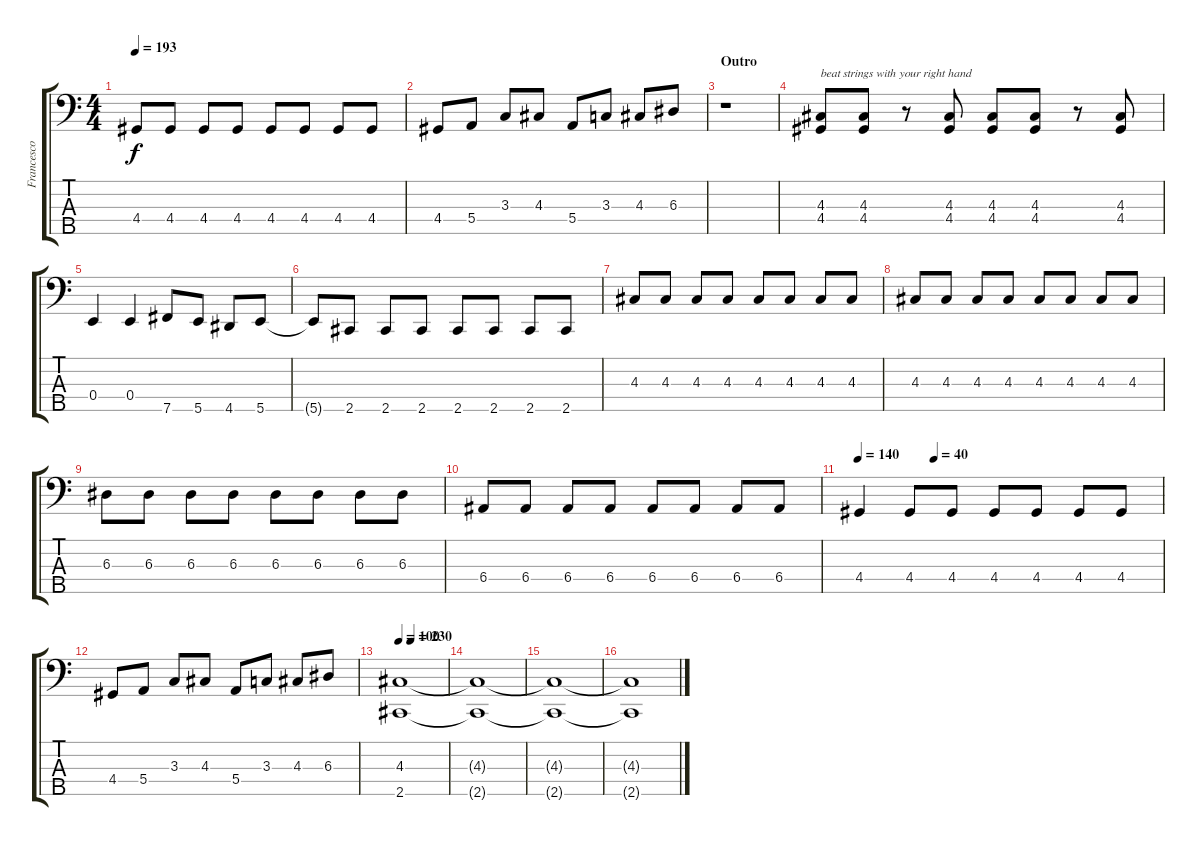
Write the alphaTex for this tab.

\track ("Francesco Bucci" "Francesco ") {instrument electricbassfinger}
\staff {score tabs}
\tuning (G2 D2 A1 E1 B0) {hide}
\ts (4 4)
\tempo 193
\clef f4
\ks c
4.4.8{dy f} 4.4.8 4.4.8 4.4.8 4.4.8 4.4.8 4.4.8 4.4.8 |
4.4.8 5.4.8 3.3.8 4.3.8 5.4.8 3.3.8 4.3.8 6.3.8 |
\section ("" "Outro")
r.1 |
(4.3 4.4).8{txt "beat strings with your right hand"} (4.3 4.4).8 r.8 (4.3 4.4).8 (4.3 4.4).8 (4.3 4.4).8 r.8 (4.3 4.4).8 |
0.4.4 0.4.4 7.5.8 5.5.8 4.5.8 5.5.8 |
5.5{t}.8 2.5.8 2.5.8 2.5.8 2.5.8 2.5.8 2.5.8 2.5.8 |
4.3.8 4.3.8 4.3.8 4.3.8 4.3.8 4.3.8 4.3.8 4.3.8 |
4.3.8 4.3.8 4.3.8 4.3.8 4.3.8 4.3.8 4.3.8 4.3.8 |
6.3.8 6.3.8 6.3.8 6.3.8 6.3.8 6.3.8 6.3.8 6.3.8 |
6.4.8 6.4.8 6.4.8 6.4.8 6.4.8 6.4.8 6.4.8 6.4.8 |
\tempo 140
\tempo (40 0.25)
4.4.4 4.4.8 4.4.8 4.4.8 4.4.8 4.4.8 4.4.8 |
4.4.8 5.4.8 3.3.8 4.3.8 5.4.8 3.3.8 4.3.8 6.3.8 |
\tempo 100
\tempo (230 0.25)
(4.3 2.5).1 |
(4.3{t} 2.5{t}).1 |
(4.3{t} 2.5{t}).1 |
(4.3{t} 2.5{t}).1
